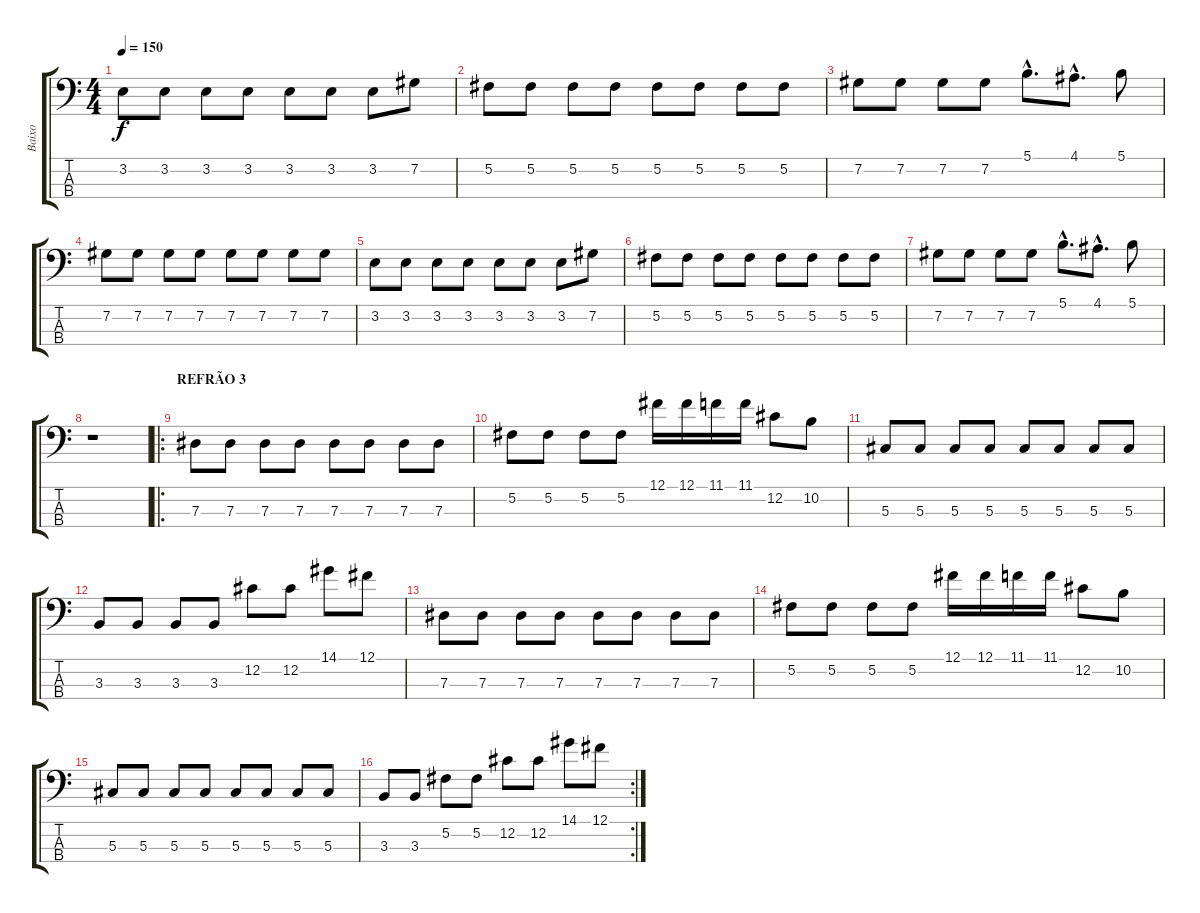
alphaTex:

\track ("Baixo" "Baixo") {instrument electricbassfinger}
\staff {score tabs}
\tuning (Gb2 Db2 Ab1 Eb1) {hide}
\ts (4 4)
\tempo 150
\clef f4
\ks c
3.2.8{dy f} 3.2.8 3.2.8 3.2.8 3.2.8 3.2.8 3.2.8 7.2.8 |
5.2.8 5.2.8 5.2.8 5.2.8 5.2.8 5.2.8 5.2.8 5.2.8 |
7.2.8 7.2.8 7.2.8 7.2.8 5.1{hac}.8{d} 4.1{hac}.8{d} 5.1.8 |
7.2.8 7.2.8 7.2.8 7.2.8 7.2.8 7.2.8 7.2.8 7.2.8 |
3.2.8 3.2.8 3.2.8 3.2.8 3.2.8 3.2.8 3.2.8 7.2.8 |
5.2.8 5.2.8 5.2.8 5.2.8 5.2.8 5.2.8 5.2.8 5.2.8 |
7.2.8 7.2.8 7.2.8 7.2.8 5.1{hac}.8{d} 4.1{hac}.8{d} 5.1.8 |
r.1 |
\ro
\section ("" "REFRÃO 3")
7.3.8 7.3.8 7.3.8 7.3.8 7.3.8 7.3.8 7.3.8 7.3.8 |
5.2.8 5.2.8 5.2.8 5.2.8 12.1.16 12.1.16 11.1.16 11.1.16 12.2.8 10.2.8 |
5.3.8 5.3.8 5.3.8 5.3.8 5.3.8 5.3.8 5.3.8 5.3.8 |
3.3.8 3.3.8 3.3.8 3.3.8 12.2.8 12.2.8 14.1.8 12.1.8 |
7.3.8 7.3.8 7.3.8 7.3.8 7.3.8 7.3.8 7.3.8 7.3.8 |
5.2.8 5.2.8 5.2.8 5.2.8 12.1.16 12.1.16 11.1.16 11.1.16 12.2.8 10.2.8 |
5.3.8 5.3.8 5.3.8 5.3.8 5.3.8 5.3.8 5.3.8 5.3.8 |
\rc 2
3.3.8 3.3.8 5.2.8 5.2.8 12.2.8 12.2.8 14.1.8 12.1.8
